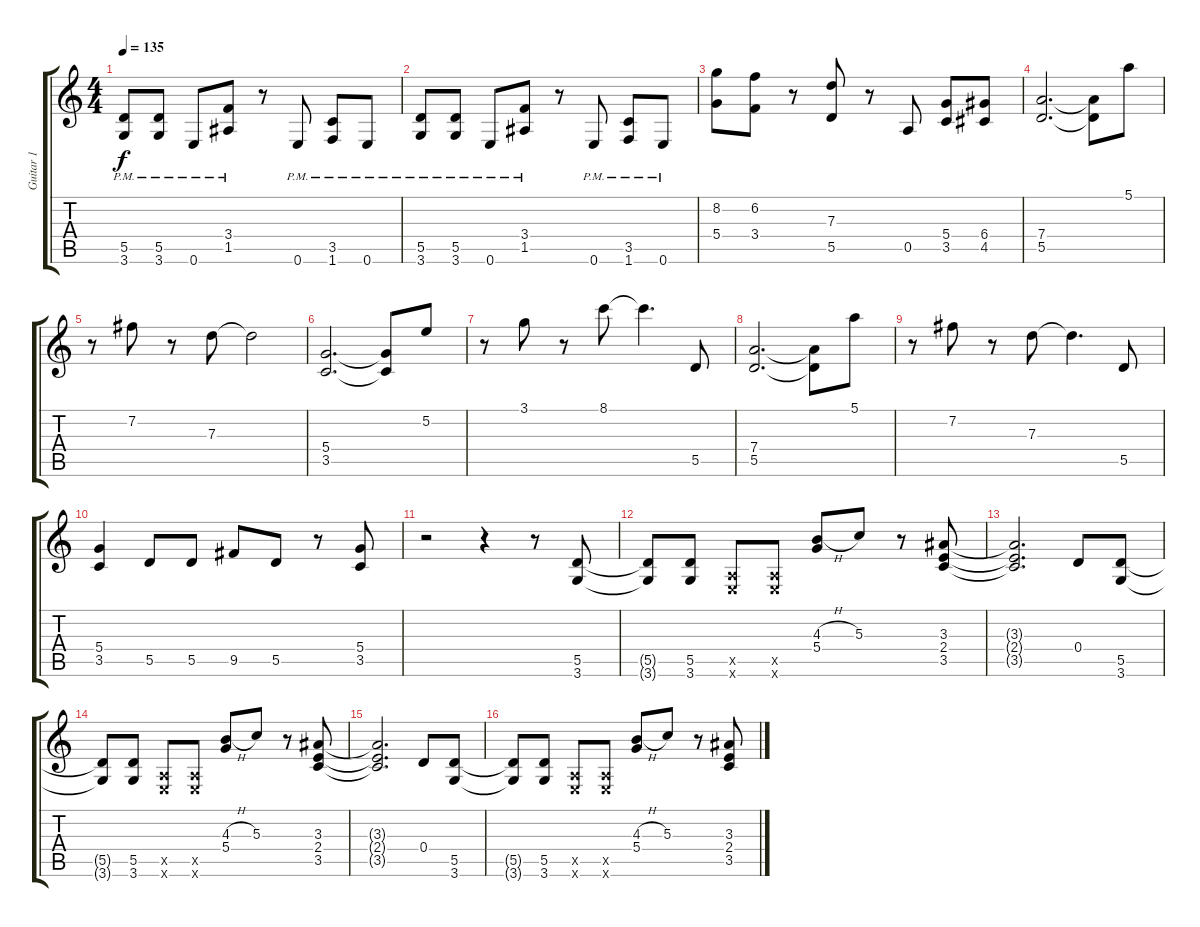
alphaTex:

\track ("Guitar 1" "Guitar 1") {instrument distortionguitar}
\staff {score tabs}
\tuning (E4 B3 G3 D3 A2 E2) {hide}
\ts (4 4)
\tempo 135
\clef g2
\ks c
(5.5{pm} 3.6{pm}).8{dy f} (5.5{pm} 3.6{pm}).8 0.6{pm}.8 (3.4{pm} 1.5{pm}).8 r.8 0.6{pm}.8 (3.5{pm} 1.6{pm}).8 0.6{pm}.8 |
(5.5{pm} 3.6{pm}).8 (5.5{pm} 3.6{pm}).8 0.6{pm}.8 (3.4{pm} 1.5{pm}).8 r.8 0.6{pm}.8 (3.5{pm} 1.6{pm}).8 0.6{pm}.8 |
(8.2 5.4).8 (6.2 3.4).8 r.8 (7.3 5.5).8 r.8 0.5.8 (5.4 3.5).8 (6.4 4.5).8 |
(7.4 5.5).2{d} (7.4{t} 5.5{t}).8 5.1.8 |
r.8 7.2.8 r.8 7.3.8 7.3{t}.2 |
(5.4 3.5).2{d} (5.4{t} 3.5{t}).8 5.2.8 |
r.8 3.1.8 r.8 8.1.8 8.1{t}.4{d} 5.5.8 |
(7.4 5.5).2{d} (7.4{t} 5.5{t}).8 5.1.8 |
r.8 7.2.8 r.8 7.3.8 7.3{t}.4{d} 5.5.8 |
(5.4 3.5).4 5.5.8 5.5.8 9.5.8 5.5.8 r.8 (5.4 3.5).8 |
r.2 r.4 r.8 (5.5 3.6).8 |
(5.5{t} 3.6{t}).8 (5.5 3.6).8 (0.5{x} 0.6{x}).8 (0.5{x} 0.6{x}).8 (4.3{h} 5.4).8 5.3.8 r.8 (3.3 2.4 3.5).8 |
(3.3{t} 2.4{t} 3.5{t}).2{d} 0.4.8 (5.5 3.6).8 |
(5.5{t} 3.6{t}).8 (5.5 3.6).8 (0.5{x} 0.6{x}).8 (0.5{x} 0.6{x}).8 (4.3{h} 5.4).8 5.3.8 r.8 (3.3 2.4 3.5).8 |
(3.3{t} 2.4{t} 3.5{t}).2{d} 0.4.8 (5.5 3.6).8 |
(5.5{t} 3.6{t}).8 (5.5 3.6).8 (0.5{x} 0.6{x}).8 (0.5{x} 0.6{x}).8 (4.3{h} 5.4).8 5.3.8 r.8 (3.3 2.4 3.5).8
